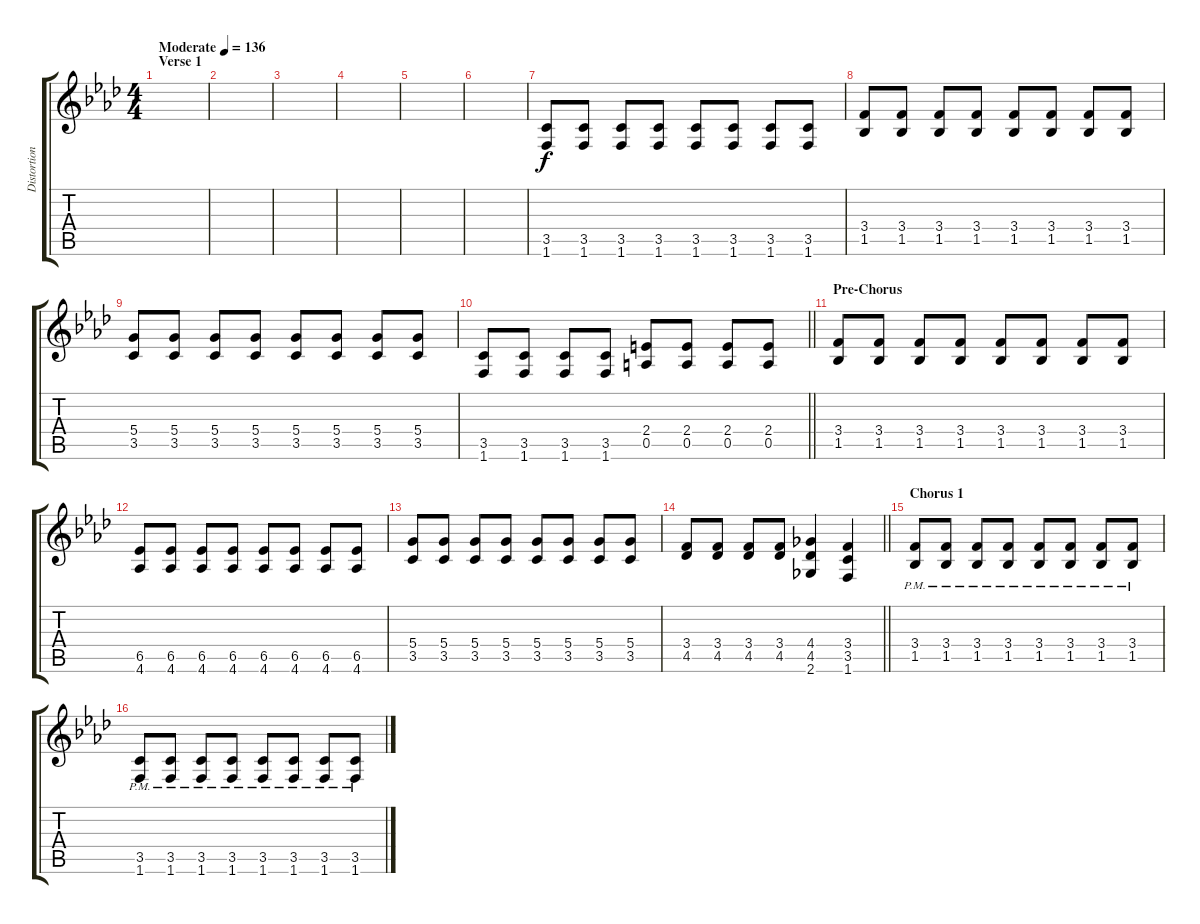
\track ("Distortion 1" "Distortion") {instrument distortionguitar}
\staff {score tabs}
\tuning (E4 B3 G3 D3 A2 E2) {hide}
\ts (4 4)
\section ("" "Verse 1")
\tempo (136 "Moderate")
\clef g2
\ks fminor
|
|
|
|
|
|
(3.5 1.6).8 (3.5 1.6).8 (3.5 1.6).8 (3.5 1.6).8 (3.5 1.6).8 (3.5 1.6).8 (3.5 1.6).8 (3.5 1.6).8 |
(3.4 1.5).8 (3.4 1.5).8 (3.4 1.5).8 (3.4 1.5).8 (3.4 1.5).8 (3.4 1.5).8 (3.4 1.5).8 (3.4 1.5).8 |
(5.4 3.5).8 (5.4 3.5).8 (5.4 3.5).8 (5.4 3.5).8 (5.4 3.5).8 (5.4 3.5).8 (5.4 3.5).8 (5.4 3.5).8 |
\barLineRight lightlight
(3.5 1.6).8 (3.5 1.6).8 (3.5 1.6).8 (3.5 1.6).8 (2.4 0.5).8 (2.4 0.5).8 (2.4 0.5).8 (2.4 0.5).8 |
\section ("" "Pre-Chorus")
(3.4 1.5).8 (3.4 1.5).8 (3.4 1.5).8 (3.4 1.5).8 (3.4 1.5).8 (3.4 1.5).8 (3.4 1.5).8 (3.4 1.5).8 |
(6.5 4.6).8 (6.5 4.6).8 (6.5 4.6).8 (6.5 4.6).8 (6.5 4.6).8 (6.5 4.6).8 (6.5 4.6).8 (6.5 4.6).8 |
(5.4 3.5).8 (5.4 3.5).8 (5.4 3.5).8 (5.4 3.5).8 (5.4 3.5).8 (5.4 3.5).8 (5.4 3.5).8 (5.4 3.5).8 |
\barLineRight lightlight
(3.4 4.5).8 (3.4 4.5).8 (3.4 4.5).8 (3.4 4.5).8 (4.4 4.5 2.6).4 (3.4 3.5 1.6).4 |
\section ("" "Chorus 1")
(3.4{pm} 1.5{pm}).8 (3.4{pm} 1.5{pm}).8 (3.4{pm} 1.5{pm}).8 (3.4{pm} 1.5{pm}).8 (3.4{pm} 1.5{pm}).8 (3.4{pm} 1.5{pm}).8 (3.4{pm} 1.5{pm}).8 (3.4{pm} 1.5{pm}).8 |
(3.5{pm} 1.6{pm}).8 (3.5{pm} 1.6{pm}).8 (3.5{pm} 1.6{pm}).8 (3.5{pm} 1.6{pm}).8 (3.5{pm} 1.6{pm}).8 (3.5{pm} 1.6{pm}).8 (3.5{pm} 1.6{pm}).8 (3.5{pm} 1.6{pm}).8
